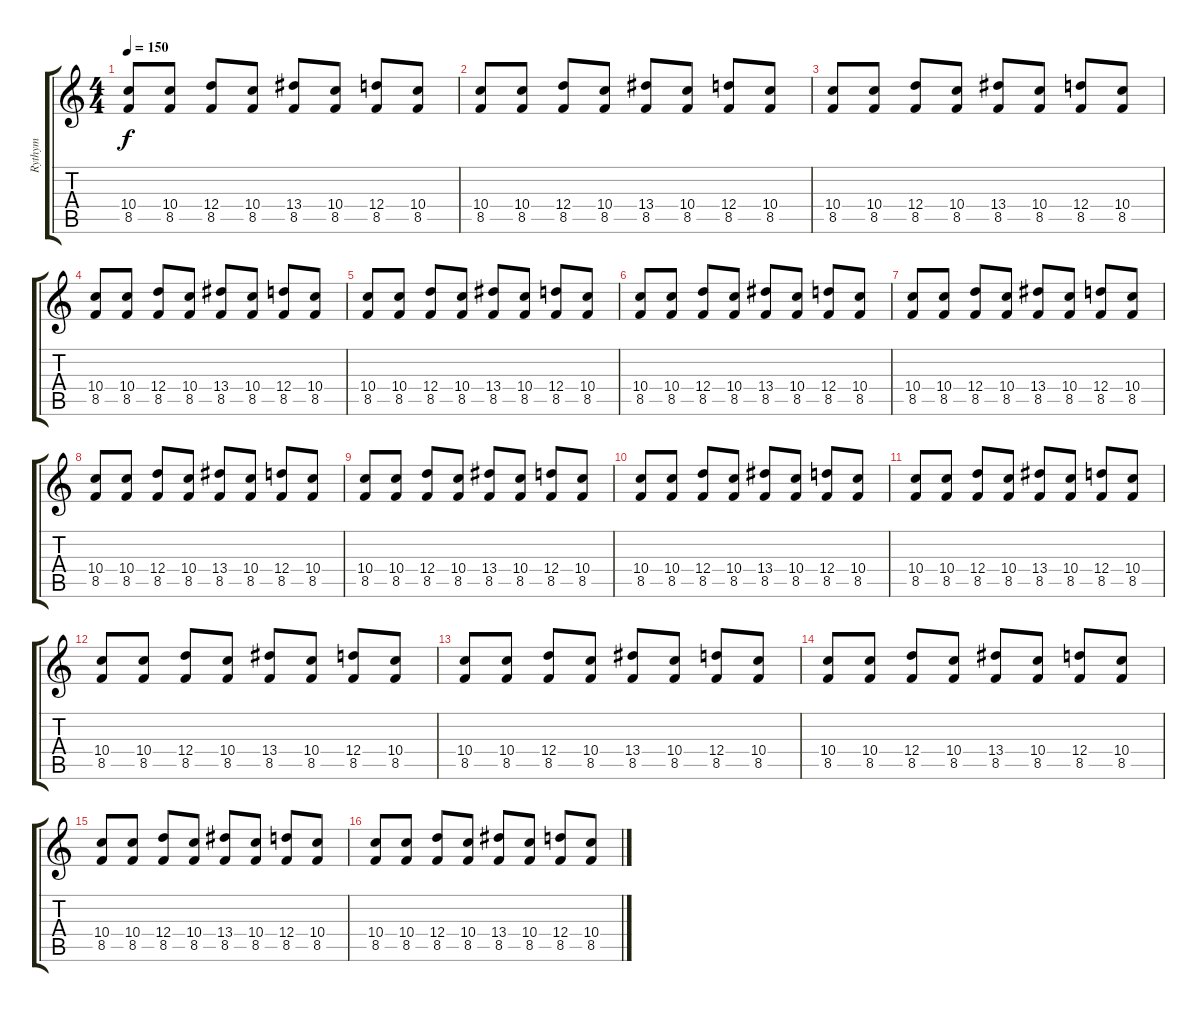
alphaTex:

\track ("Rythym" "Rythym") {instrument overdrivenguitar}
\staff {score tabs}
\tuning (E4 B3 G3 D3 A2 E2) {hide}
\ts (4 4)
\tempo 150
\clef g2
\ks c
(10.4 8.5).8{dy f instrument overdrivenguitar} (10.4 8.5).8 (12.4 8.5).8 (10.4 8.5).8 (13.4 8.5).8 (10.4 8.5).8 (12.4 8.5).8 (10.4 8.5).8 |
(10.4 8.5).8 (10.4 8.5).8 (12.4 8.5).8 (10.4 8.5).8 (13.4 8.5).8 (10.4 8.5).8 (12.4 8.5).8 (10.4 8.5).8 |
(10.4 8.5).8 (10.4 8.5).8 (12.4 8.5).8 (10.4 8.5).8 (13.4 8.5).8 (10.4 8.5).8 (12.4 8.5).8 (10.4 8.5).8 |
(10.4 8.5).8 (10.4 8.5).8 (12.4 8.5).8 (10.4 8.5).8 (13.4 8.5).8 (10.4 8.5).8 (12.4 8.5).8 (10.4 8.5).8 |
(10.4 8.5).8 (10.4 8.5).8 (12.4 8.5).8 (10.4 8.5).8 (13.4 8.5).8 (10.4 8.5).8 (12.4 8.5).8 (10.4 8.5).8 |
(10.4 8.5).8 (10.4 8.5).8 (12.4 8.5).8 (10.4 8.5).8 (13.4 8.5).8 (10.4 8.5).8 (12.4 8.5).8 (10.4 8.5).8 |
(10.4 8.5).8 (10.4 8.5).8 (12.4 8.5).8 (10.4 8.5).8 (13.4 8.5).8 (10.4 8.5).8 (12.4 8.5).8 (10.4 8.5).8 |
(10.4 8.5).8 (10.4 8.5).8 (12.4 8.5).8 (10.4 8.5).8 (13.4 8.5).8 (10.4 8.5).8 (12.4 8.5).8 (10.4 8.5).8 |
(10.4 8.5).8 (10.4 8.5).8 (12.4 8.5).8 (10.4 8.5).8 (13.4 8.5).8 (10.4 8.5).8 (12.4 8.5).8 (10.4 8.5).8 |
(10.4 8.5).8 (10.4 8.5).8 (12.4 8.5).8 (10.4 8.5).8 (13.4 8.5).8 (10.4 8.5).8 (12.4 8.5).8 (10.4 8.5).8 |
(10.4 8.5).8 (10.4 8.5).8 (12.4 8.5).8 (10.4 8.5).8 (13.4 8.5).8 (10.4 8.5).8 (12.4 8.5).8 (10.4 8.5).8 |
(10.4 8.5).8 (10.4 8.5).8 (12.4 8.5).8 (10.4 8.5).8 (13.4 8.5).8 (10.4 8.5).8 (12.4 8.5).8 (10.4 8.5).8 |
(10.4 8.5).8 (10.4 8.5).8 (12.4 8.5).8 (10.4 8.5).8 (13.4 8.5).8 (10.4 8.5).8 (12.4 8.5).8 (10.4 8.5).8 |
(10.4 8.5).8 (10.4 8.5).8 (12.4 8.5).8 (10.4 8.5).8 (13.4 8.5).8 (10.4 8.5).8 (12.4 8.5).8 (10.4 8.5).8 |
(10.4 8.5).8 (10.4 8.5).8 (12.4 8.5).8 (10.4 8.5).8 (13.4 8.5).8 (10.4 8.5).8 (12.4 8.5).8 (10.4 8.5).8 |
(10.4 8.5).8 (10.4 8.5).8 (12.4 8.5).8 (10.4 8.5).8 (13.4 8.5).8 (10.4 8.5).8 (12.4 8.5).8 (10.4 8.5).8
